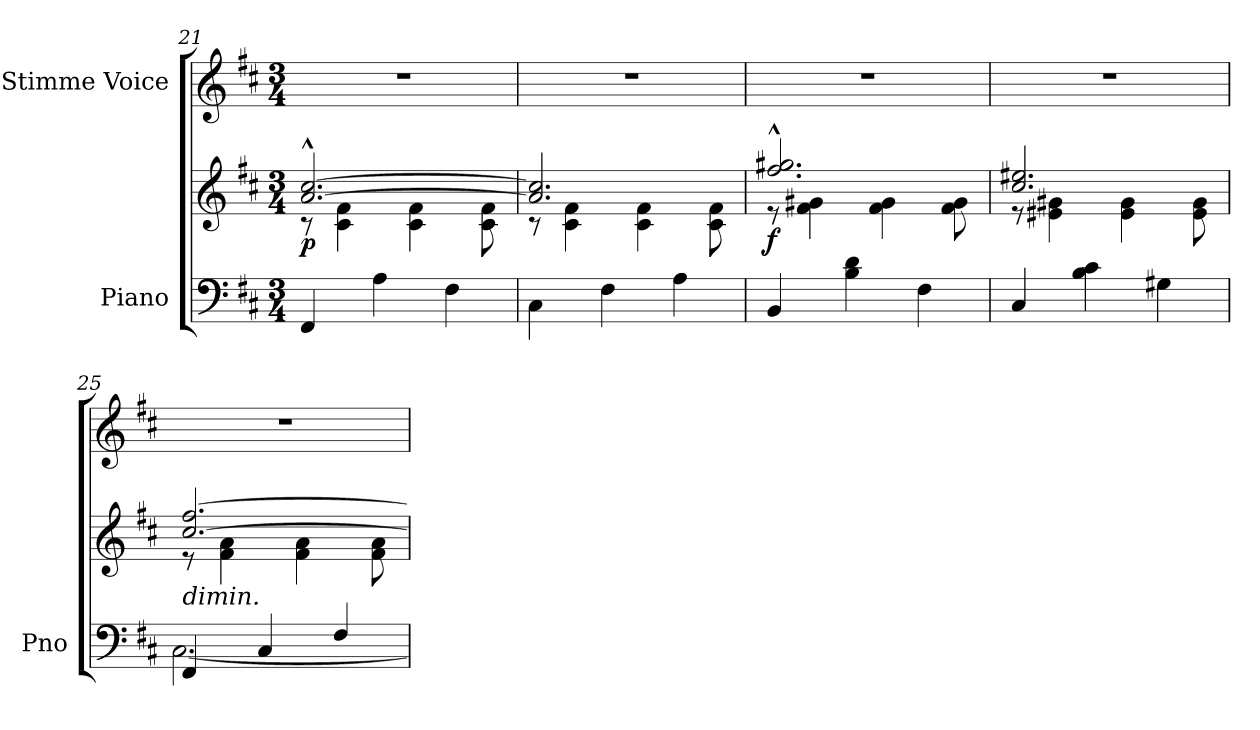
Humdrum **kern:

**kern	**kern	**dynam	**kern
*part2	*part2	*part2	*part1
*staff3	*staff2	*staff2/3	*staff1
*I"Piano	*	*	*I"Stimme Voice
*I'Pno	*	*	*
*clefF4	*clefG2	*	*clefG2
*k[f#c#]	*k[f#c#]	*	*k[f#c#]
*M3/4	*M3/4	*	*M3/4
=21	=21	=21	=21
*	*^	*	*
!	!	!	!LO:DY:b	!
4FF#/	[2.a/^^ [2.cc#/^^	8r	p	2.r
.	.	4c#\ 4f#\	.	.
4A\	.	.	.	.
.	.	4c#\ 4f#\	.	.
4F#\	.	.	.	.
.	.	8c#\ 8f#\	.	.
=22	=22	=22	=22	=22
4C#\	2.a/] 2.cc#/]	8r	.	2.r
.	.	4c#\ 4f#\	.	.
4F#\	.	.	.	.
.	.	4c#\ 4f#\	.	.
4A\	.	.	.	.
.	.	8c#\ 8f#\	.	.
=23	=23	=23	=23	=23
!	!	!	!LO:DY:b	!
4BB/	2.ff#/^^ 2.gg#X/^^	8r	f	2.r
.	.	4f#\ 4g#X\	.	.
4B\ 4d\	.	.	.	.
.	.	4f#\ 4g#\	.	.
4F#\	.	.	.	.
.	.	8f#\ 8g#\	.	.
=24	=24	=24	=24	=24
4C#/	2.cc#/ 2.ee#X/	8r	.	2.r
.	.	4e#X\ 4g#X\	.	.
4B\ 4c#\	.	.	.	.
.	.	4e#\ 4g#\	.	.
4G#X\	.	.	.	.
.	.	8e#\ 8g#\	.	.
=25	=25	=25	=25	=25
*^	*	*	*	*
!	!	!LO:TX:b:i:t=dimin.	!	!	!
4FF#/	[2.C#\	[2.cc#/ [2.ff#/	8r	.	2.r
.	.	.	4f#\ 4a\	.	.
4C#/	.	.	.	.	.
.	.	.	4f#\ 4a\	.	.
4F#/	.	.	.	.	.
.	.	.	8f#\ 8a\	.	.
*v	*v	*	*	*	*
*	*v	*v	*	*
=	=	=	=
*-	*-	*-	*-
